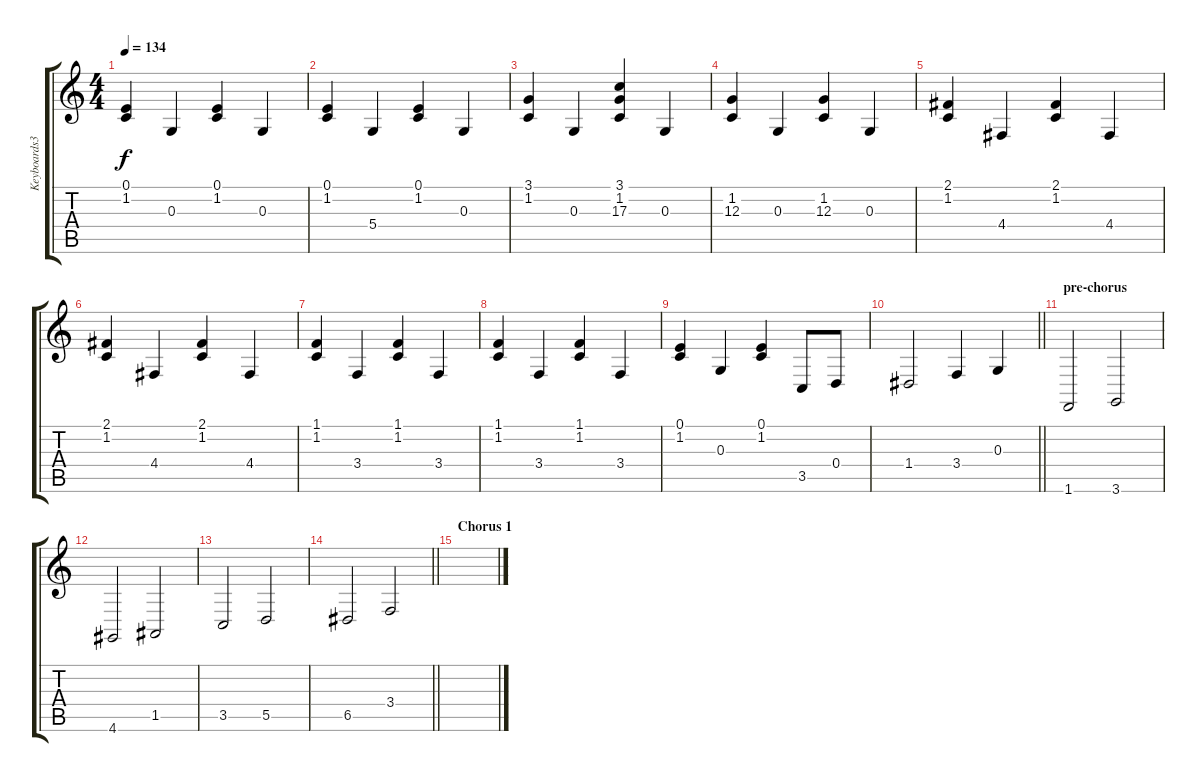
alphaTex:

\track ("Keyboards3" "Keyboards3") {instrument acousticgrandpiano}
\staff {score tabs}
\tuning (E4 B3 G3 D3 A2 E2) {hide}
\ts (4 4)
\tempo 134
\clef g2
\ks c
(0.1 1.2).4{dy f} 0.3.4 (0.1 1.2).4 0.3.4 |
(0.1 1.2).4 5.4.4 (0.1 1.2).4 0.3.4 |
(3.1 1.2).4 0.3.4 (3.1 1.2 17.3).4 0.3.4 |
(1.2 12.3).4 0.3.4 (1.2 12.3).4 0.3.4 |
(2.1 1.2).4 4.4.4 (2.1 1.2).4 4.4.4 |
(2.1 1.2).4 4.4.4 (2.1 1.2).4 4.4.4 |
(1.1 1.2).4 3.4.4 (1.1 1.2).4 3.4.4 |
(1.1 1.2).4 3.4.4 (1.1 1.2).4 3.4.4 |
(0.1 1.2).4 0.3.4 (0.1 1.2).4 3.5.8 0.4.8 |
\barLineRight lightlight
1.4.2 3.4.4 0.3.4 |
\section ("" "pre-chorus")
1.6.2 3.6.2 |
4.6.2 1.5.2 |
3.5.2 5.5.2 |
\barLineRight lightlight
6.5.2 3.4.2 |
\section ("" "Chorus 1")
